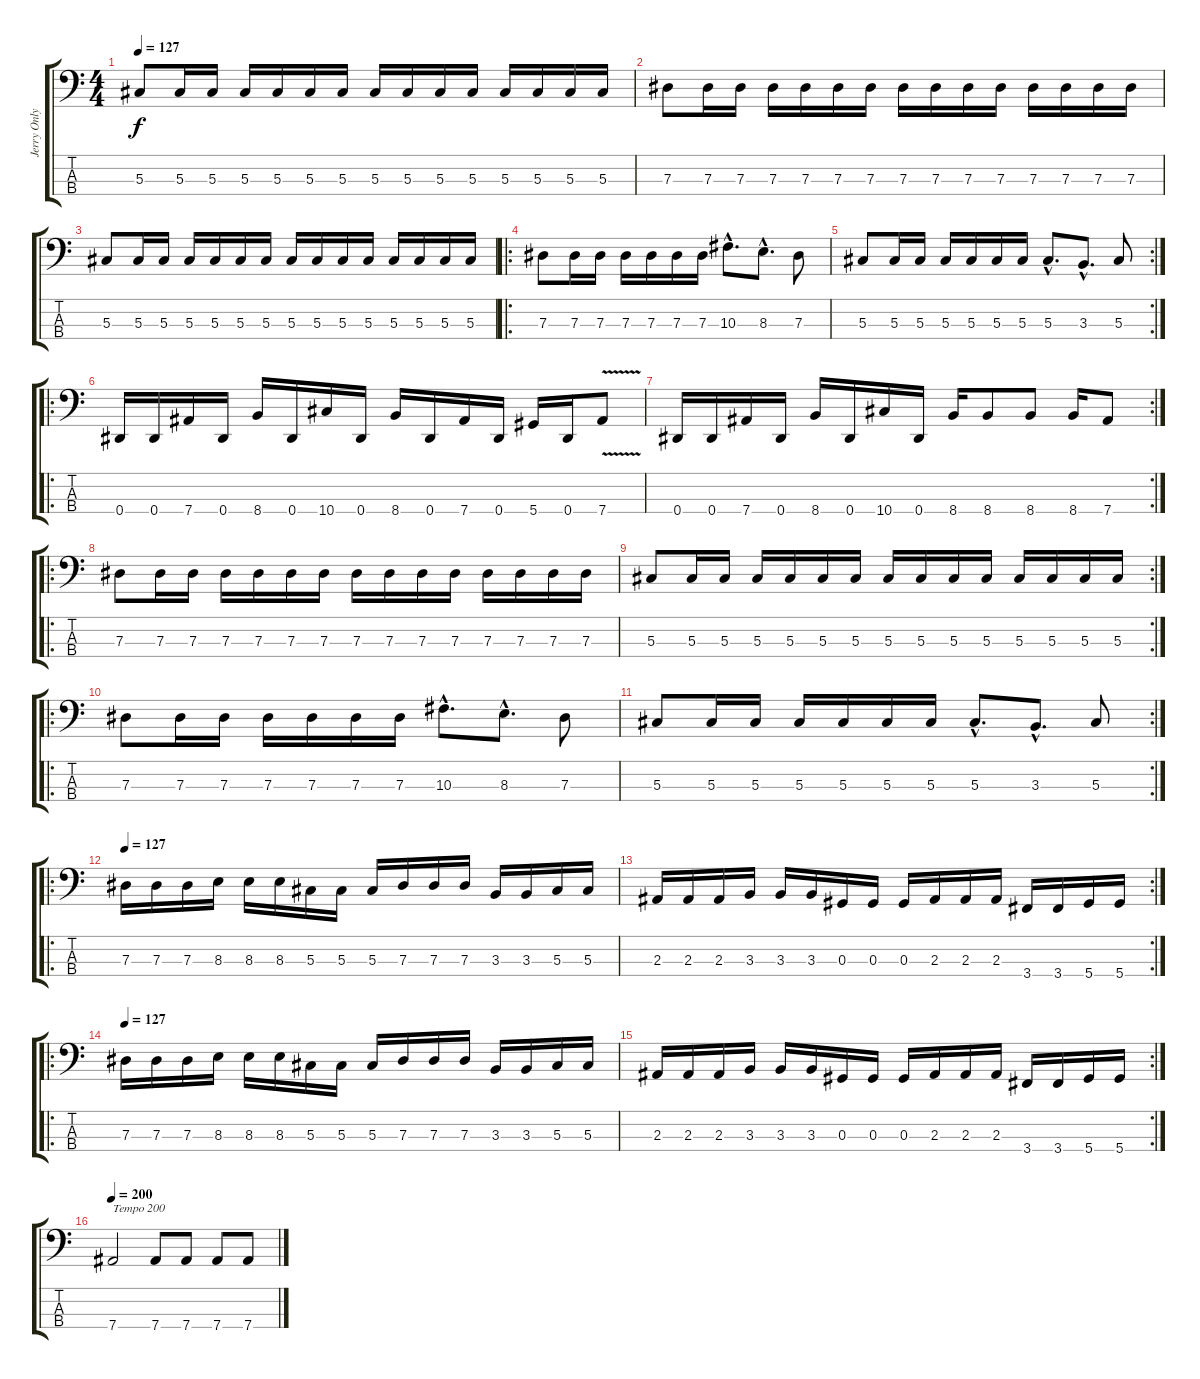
\track ("Jerry Only" "Jerry Only") {instrument distortionguitar}
\staff {score tabs}
\tuning (Gb2 Db2 Ab1 Eb1) {hide}
\ts (4 4)
\tempo 127
\clef f4
\ks c
5.3.8{dy f} 5.3.16 5.3.16 5.3.16 5.3.16 5.3.16 5.3.16 5.3.16 5.3.16 5.3.16 5.3.16 5.3.16 5.3.16 5.3.16 5.3.16 |
7.3.8 7.3.16 7.3.16 7.3.16 7.3.16 7.3.16 7.3.16 7.3.16 7.3.16 7.3.16 7.3.16 7.3.16 7.3.16 7.3.16 7.3.16 |
5.3.8 5.3.16 5.3.16 5.3.16 5.3.16 5.3.16 5.3.16 5.3.16 5.3.16 5.3.16 5.3.16 5.3.16 5.3.16 5.3.16 5.3.16 |
\ro
7.3.8 7.3.16 7.3.16 7.3.16 7.3.16 7.3.16 7.3.16 10.3{hac}.8{d} 8.3{hac}.8{d} 7.3.8 |
\rc 2
5.3.8 5.3.16 5.3.16 5.3.16 5.3.16 5.3.16 5.3.16 5.3{hac}.8{d} 3.3{hac}.8{d} 5.3.8 |
\ro
0.4.16 0.4.16 7.4.16 0.4.16 8.4.16 0.4.16 10.4.16 0.4.16 8.4.16 0.4.16 7.4.16 0.4.16 5.4.16 0.4.16 7.4{v}.8 |
\rc 2
0.4.16 0.4.16 7.4.16 0.4.16 8.4.16 0.4.16 10.4.16 0.4.16 8.4.16 8.4.8 8.4.8 8.4.16 7.4.8 |
\ro
7.3.8 7.3.16 7.3.16 7.3.16 7.3.16 7.3.16 7.3.16 7.3.16 7.3.16 7.3.16 7.3.16 7.3.16 7.3.16 7.3.16 7.3.16 |
\rc 2
5.3.8 5.3.16 5.3.16 5.3.16 5.3.16 5.3.16 5.3.16 5.3.16 5.3.16 5.3.16 5.3.16 5.3.16 5.3.16 5.3.16 5.3.16 |
\ro
7.3.8 7.3.16 7.3.16 7.3.16 7.3.16 7.3.16 7.3.16 10.3{hac}.8{d} 8.3{hac}.8{d} 7.3.8 |
\rc 2
5.3.8 5.3.16 5.3.16 5.3.16 5.3.16 5.3.16 5.3.16 5.3{hac}.8{d} 3.3{hac}.8{d} 5.3.8 |
\ro
\tempo 127
7.3.16 7.3.16 7.3.16 8.3.16 8.3.16 8.3.16 5.3.16 5.3.16 5.3.16 7.3.16 7.3.16 7.3.16 3.3.16 3.3.16 5.3.16 5.3.16 |
\rc 2
2.3.16 2.3.16 2.3.16 3.3.16 3.3.16 3.3.16 0.3.16 0.3.16 0.3.16 2.3.16 2.3.16 2.3.16 3.4.16 3.4.16 5.4.16 5.4.16 |
\ro
\tempo 127
7.3.16 7.3.16 7.3.16 8.3.16 8.3.16 8.3.16 5.3.16 5.3.16 5.3.16 7.3.16 7.3.16 7.3.16 3.3.16 3.3.16 5.3.16 5.3.16 |
\rc 2
2.3.16 2.3.16 2.3.16 3.3.16 3.3.16 3.3.16 0.3.16 0.3.16 0.3.16 2.3.16 2.3.16 2.3.16 3.4.16 3.4.16 5.4.16 5.4.16 |
\tempo 189
\tempo 200
7.4.2{txt "Tempo 200"} 7.4.8 7.4.8 7.4.8 7.4.8
